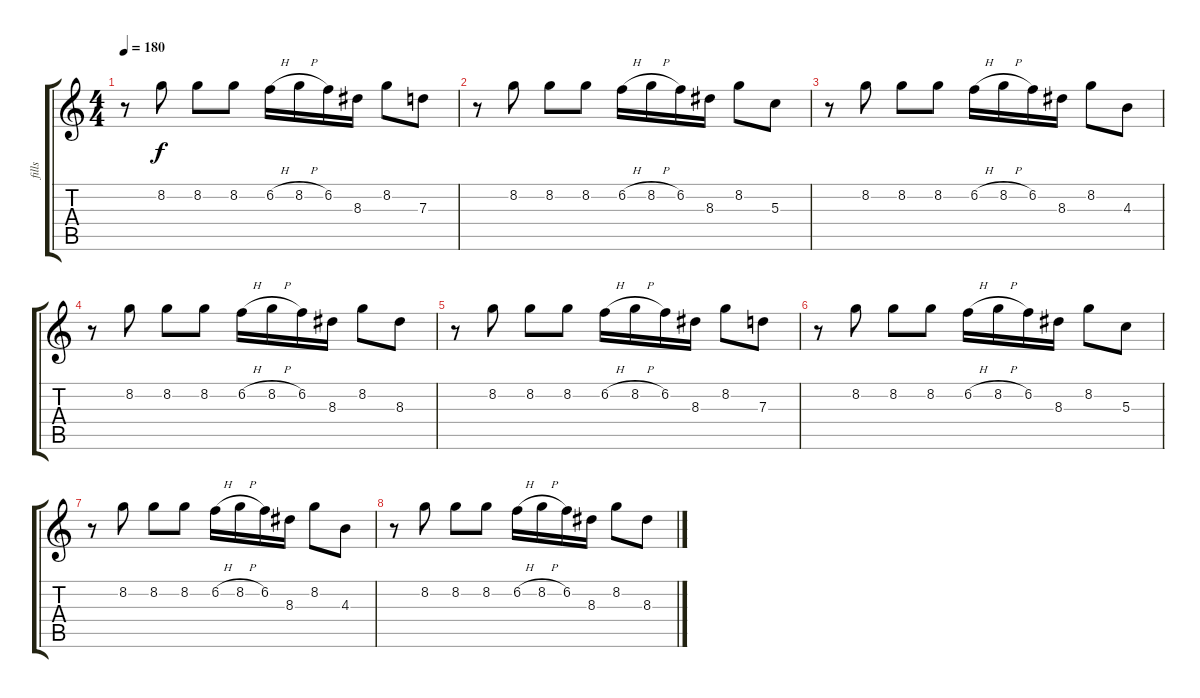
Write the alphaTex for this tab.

\track ("fills" "fills") {instrument distortionguitar}
\staff {score tabs}
\tuning (E4 B3 G3 D3 A2 E2) {hide}
\ts (4 4)
\tempo 180
\clef g2
\ks c
r.8{dy f} 8.2.8 8.2.8 8.2.8 6.2{h}.16 8.2{h}.16 6.2.16 8.3.16 8.2.8 7.3.8 |
r.8 8.2.8 8.2.8 8.2.8 6.2{h}.16 8.2{h}.16 6.2.16 8.3.16 8.2.8 5.3.8 |
r.8 8.2.8 8.2.8 8.2.8 6.2{h}.16 8.2{h}.16 6.2.16 8.3.16 8.2.8 4.3.8 |
r.8 8.2.8 8.2.8 8.2.8 6.2{h}.16 8.2{h}.16 6.2.16 8.3.16 8.2.8 8.3.8 |
r.8 8.2.8 8.2.8 8.2.8 6.2{h}.16 8.2{h}.16 6.2.16 8.3.16 8.2.8 7.3.8 |
r.8 8.2.8 8.2.8 8.2.8 6.2{h}.16 8.2{h}.16 6.2.16 8.3.16 8.2.8 5.3.8 |
r.8 8.2.8 8.2.8 8.2.8 6.2{h}.16 8.2{h}.16 6.2.16 8.3.16 8.2.8 4.3.8 |
r.8 8.2.8 8.2.8 8.2.8 6.2{h}.16 8.2{h}.16 6.2.16 8.3.16 8.2.8 8.3.8
